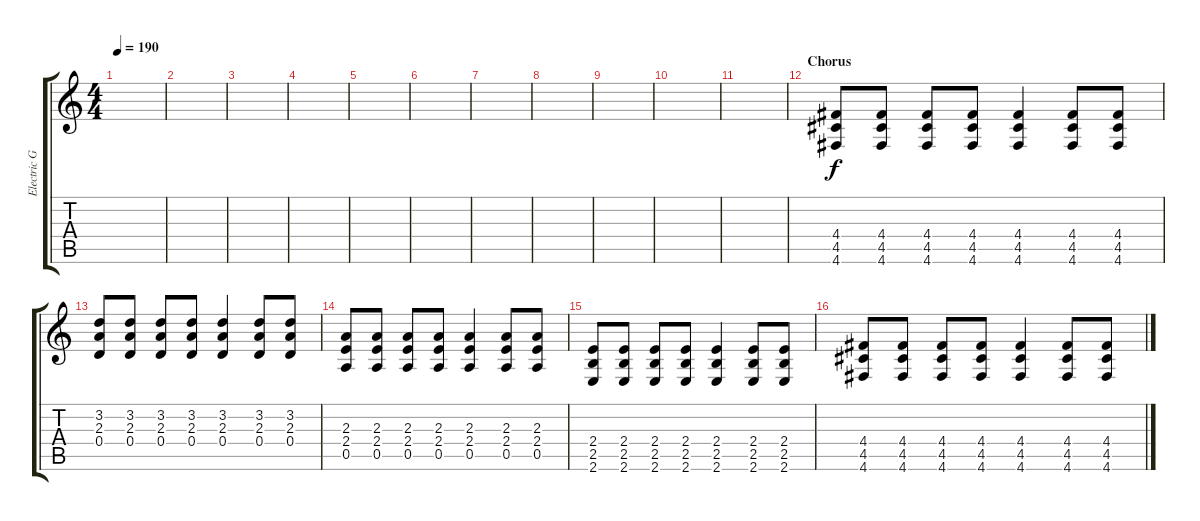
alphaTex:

\track ("Electric Guitar - Lead" "Electric G") {instrument distortionguitar}
\staff {score tabs}
\tuning (E4 B3 G3 D3 A2 D2) {hide}
\ts (4 4)
\tempo 190
\clef g2
\ks c
|
|
|
|
|
|
|
|
|
|
|
\section ("" "Chorus")
(4.4 4.5 4.6).8 (4.4 4.5 4.6).8 (4.4 4.5 4.6).8 (4.4 4.5 4.6).8 (4.4 4.5 4.6).4 (4.4 4.5 4.6).8 (4.4 4.5 4.6).8 |
(3.2 2.3 0.4).8 (3.2 2.3 0.4).8 (3.2 2.3 0.4).8 (3.2 2.3 0.4).8 (3.2 2.3 0.4).4 (3.2 2.3 0.4).8 (3.2 2.3 0.4).8 |
(2.3 2.4 0.5).8 (2.3 2.4 0.5).8 (2.3 2.4 0.5).8 (2.3 2.4 0.5).8 (2.3 2.4 0.5).4 (2.3 2.4 0.5).8 (2.3 2.4 0.5).8 |
(2.4 2.5 2.6).8 (2.4 2.5 2.6).8 (2.4 2.5 2.6).8 (2.4 2.5 2.6).8 (2.4 2.5 2.6).4 (2.4 2.5 2.6).8 (2.4 2.5 2.6).8 |
(4.4 4.5 4.6).8 (4.4 4.5 4.6).8 (4.4 4.5 4.6).8 (4.4 4.5 4.6).8 (4.4 4.5 4.6).4 (4.4 4.5 4.6).8 (4.4 4.5 4.6).8
